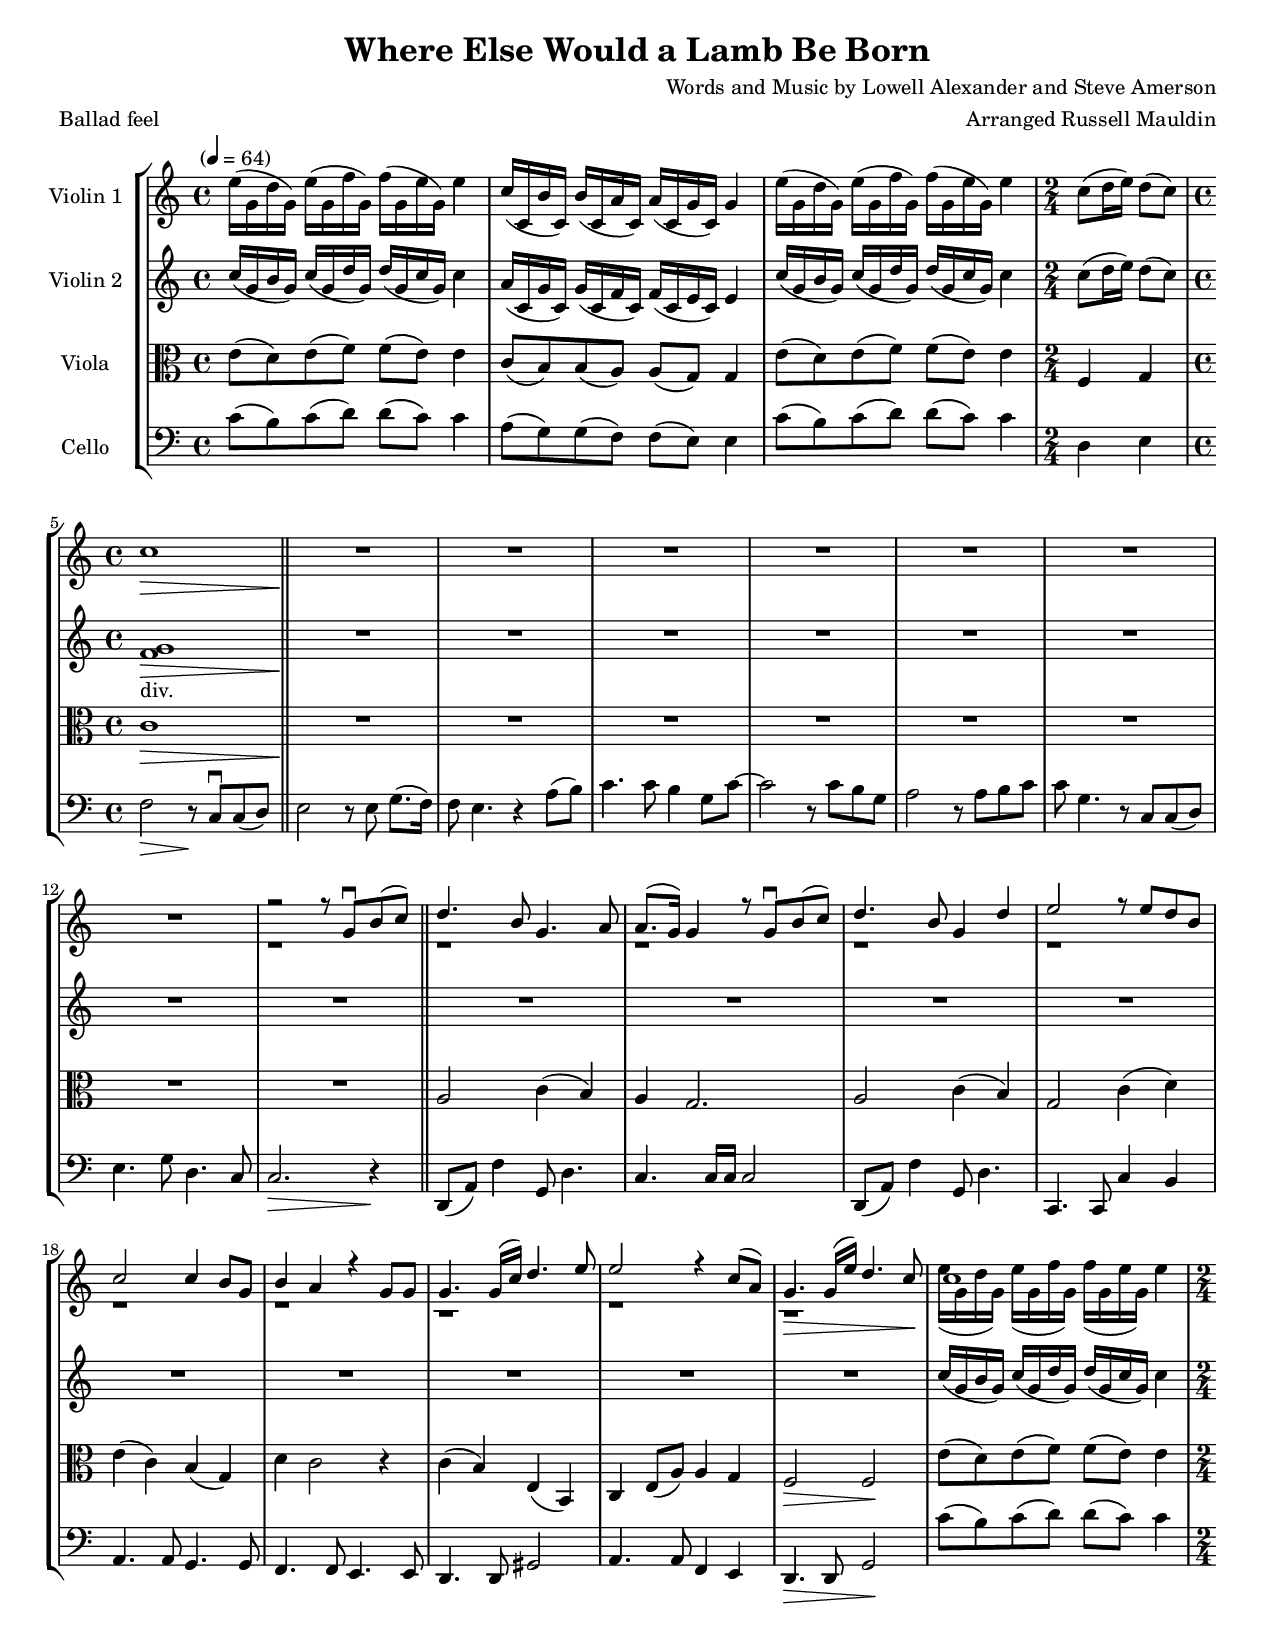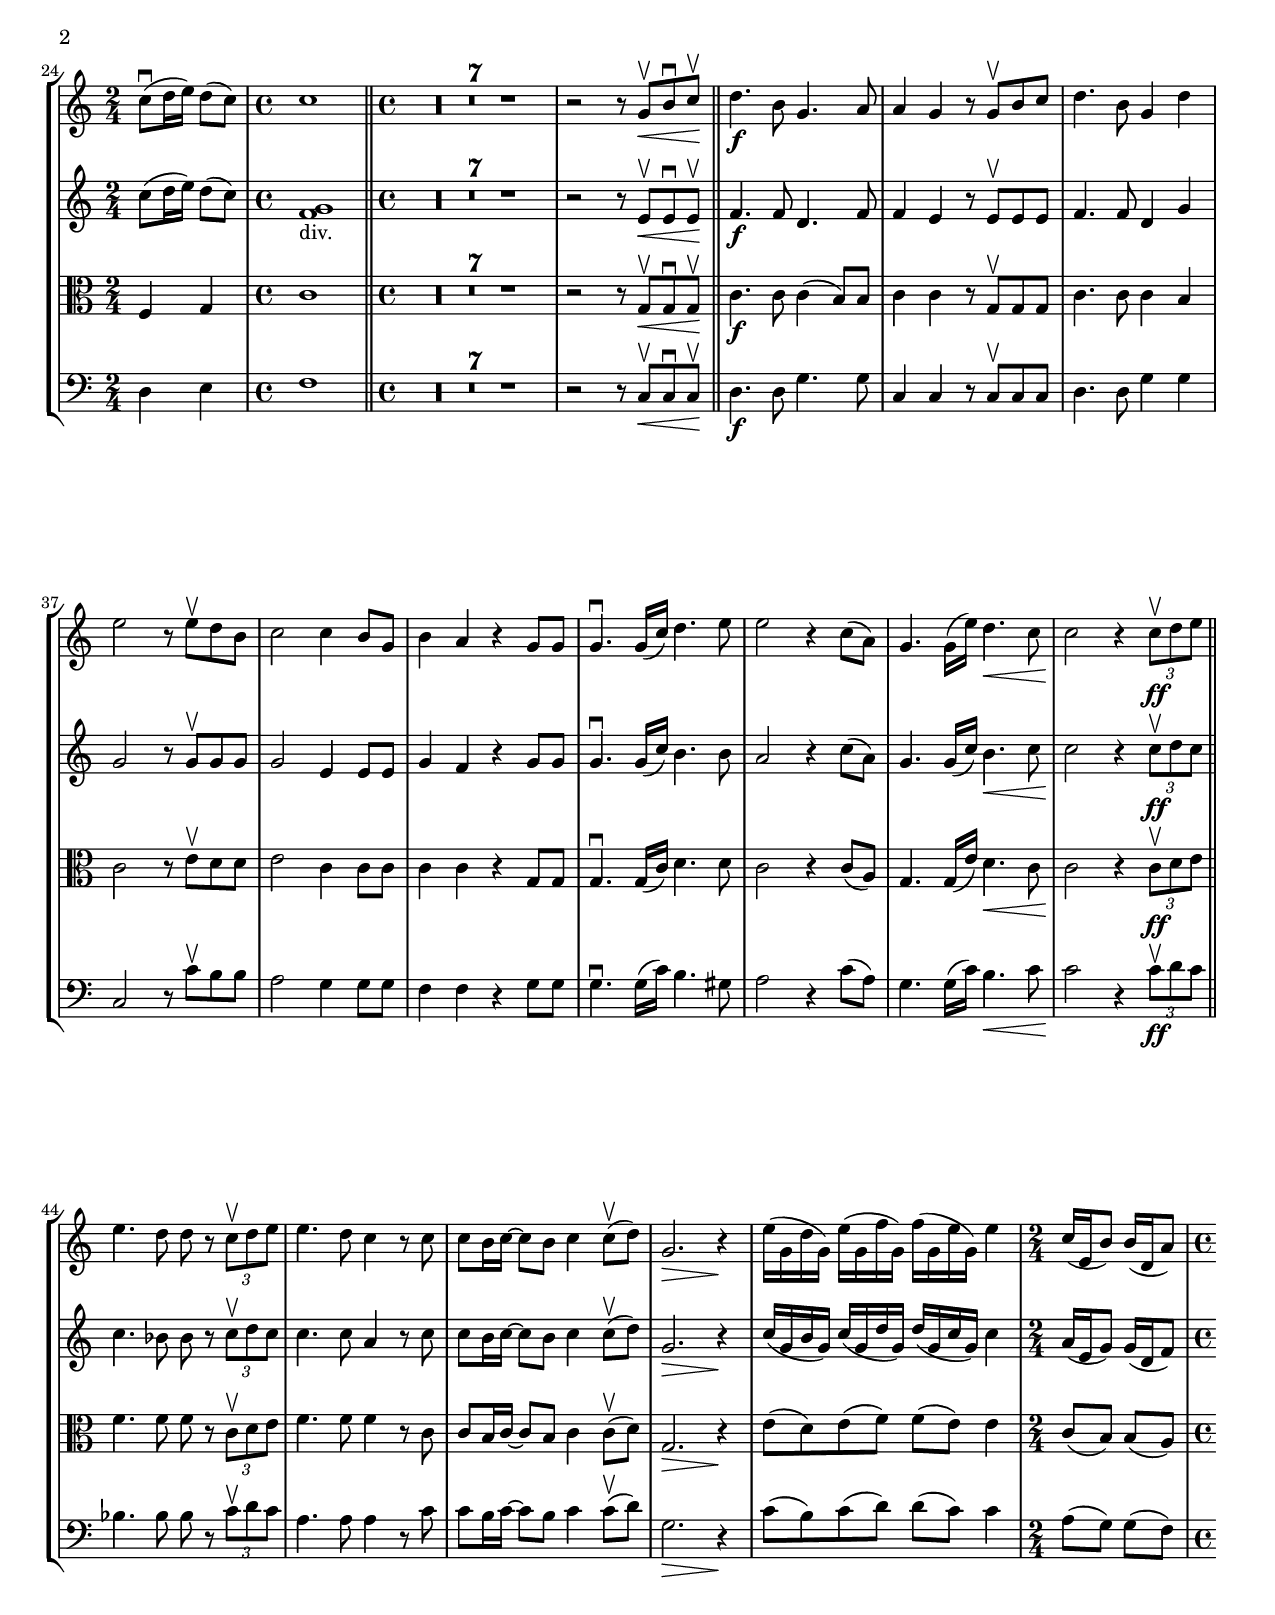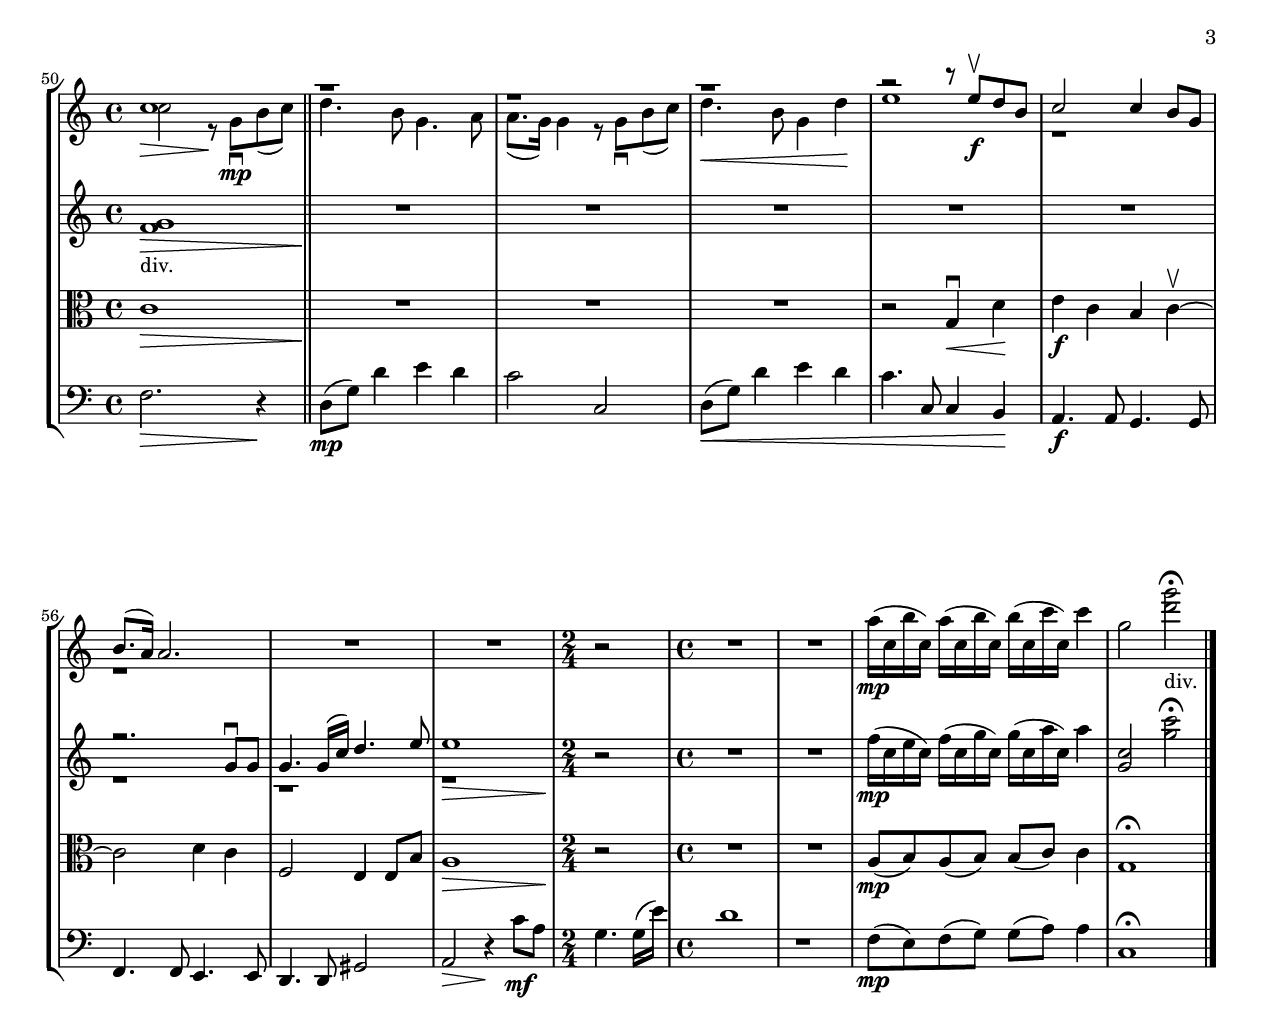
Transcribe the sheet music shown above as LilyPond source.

\version "2.20.0"
\version "2.20.0"
\language "english"
#(set-default-paper-size "letter")
#(set-global-staff-size 18)

global= {
  \time 4/4
  \tempo "" 4 = 64
  \key c \major
  \compressFullBarRests
}

\header {
    title = "Where Else Would a Lamb Be Born"
    composer = "Words and Music by Lowell Alexander and Steve Amerson"
    arranger = "Arranged Russell Mauldin"
    meter = "Ballad feel"
}

sfp = #(make-dynamic-script "sfp")

violinOne = \new Voice \relative c'' {
  \set Staff.instrumentName = # "Violin 1 "
  \set Staff.midiInstrument = "violin"

  e16( g, d' g,) e'( g, f' g,) f'( g, e' g,) e'4 | c16( c, b' c,) b'( c, a' c,) a'( c, g' c,) g'4 | e'16( g, d' g,) e'( g, f' g,) f'( g, e' g,) e'4 | \time 2/4
  c8( d16 e) d8( c) | \time 4/4 c1\> \bar "||"
  R1*7\! |      << { \voiceOne r2 r8 g\downbow b( c) \bar "||" d4. b8 g4. a8 |
                           a8.( g16) g4 r8 g\downbow b( c) | d4. b8 g4 d' |
                           e2 r8 e d b | c2 c4 b8 g | b4 a r g8 g |
                           g4. g16( c) d4. e8 |e2 r4 c8( a) | g4.\> g16( e') d4. c8\! |
                           c1 | }
    \new Voice { \voiceTwo r1 \bar "||" r1 |
                           r1 | r1 |
                           r1 | r1 | r1 |
                           r1 | r1 | r1 |
                           e16( g, d' g,) e'( g, f' g,) f'( g, e' g,) e'4 | }
            >> \oneVoice
  \time 2/4 c8(\downbow d16 e) d8( c) | \time 4/4 c1 \bar "||"
  R1*7 | r2 r8 g\upbow\< b\downbow c\upbow\! \bar "||"
  d4.\f b8 g4. a8 | a4 g4 r8 g\upbow b c | d4. b8 g4 d' |
  e2 r8 e\upbow d b | c2 c4 b8 g | b4 a r g8 g |
  g4.\downbow g16( c) d4. e8 | e2 r4 c8( a) | g4. g16( e') d4.\< c8 |
  c2\! r4 \tuplet 3/2 { c8\upbow\ff d e } \bar "||" e4. d8 d r \tuplet 3/2 { c8\upbow d e } |
  e4. d8 c4 r8 c | c b16 c16~ c8 b c4 c8(\upbow d) | g,2.\> r4\! |
  e'16( g, d' g,) e'( g, f' g,) f'( g, e' g,) e'4 | \time 2/4 c16( e, b'8) b16( d, a'8) | \time 4/4 << { \voiceOne \once \override Hairpin.shorten-pair = #'(0 . 10) c1\> \bar "||"
    r1\! | r1| r1 |
    r2 r8 e\upbow\f d b | c2 c4 b8 g |
    b8.( a16) a2. | } \new Voice { \voiceTwo c2 r8 g8\downbow\mp b( c) \bar "||"
    d4. b8 g4. a8 | a8.( g16) g4 r8 g\downbow b( c) | d4.\< b8 g4 d'\! |
    e1 | r1 |
    r1 | } >> \oneVoice
  R1*2 | \time 2/4 r2 | \time 4/4
  R1*2 | a16(\mp c, b' c,) a'( c, b' c,) b'( c, c' c,) c'4 | g2 <g' d>2\fermata_"div."

  \bar "|."
}

violinTwo = \new Voice \relative c'' {
  \set Staff.instrumentName = # "Violin 2 "
  \set Staff.midiInstrument = "violin"

  c16( g b g) c( g d' g,) d'( g, c g) c4 | a16( c, g' c,) g'( c, f c) f( c e c) e4 | c'16( g b g) c( g d' g,) d'( g, c g) c4 | \time 2/4
  c8( d16 e) d8( c) | \time 4/4 <g f>1\>_"div." \bar "||"
  R1*8\! \bar "||"
  R1*9 |
  c16( g b g) c( g d' g,) d'( g, c g) c4 |  \time 2/4 c8( d16 e) d8( c) | \time 4/4 <g f>1_"div." \bar "||"
  R1*7 | r2 r8 e\upbow\< e\downbow e\upbow\! \bar "||"
  f4.\f f8 d4. f8 | f4 e r8 e\upbow e e | f4. f8 d4 g |
  g2 r8 g\upbow g g | g2 e4 e8 e | g4 f r g8 g |
  g4.\downbow g16( c) b4. b8 | a2 r4 c8( a) | g4. g16( c) b4.\< c8 |
  c2\! r4 \tuplet 3/2 { c8\upbow\ff d c } \bar "||" c4. bf8 bf r \tuplet 3/2 { c8\upbow d c } |
  c4. c8 a4 r8 c | c b16 c~ c8 b c4 c8(\upbow d) | g,2.\> r4\! |
  c16( g b g) c( g d' g,) d'( g, c g) c4 |  \time 2/4 a16( e g8) g16( d f8) | \time 4/4 <g f>1\>_"div." \bar "||"
  R1*5\! |
          <<    { \voiceOne r2. g8\downbow g | g4. g16( c) d4. e8 |
                         e1\> | }
     \new Voice { \voiceTwo r1 | r1 |
                            r1| } >> \oneVoice \time 2/4 r2\! | \time 4/4
  R1*2 | f16(\mp c e c) f( c g' c,) g'( c, a' c,) a'4 | <c, g>2 <c' g>2\fermata

  \bar "|."
}

viola = \new Voice \relative c' {
  \set Staff.instrumentName = # "Viola "
  \set Staff.midiInstrument = "viola"
  \clef alto

  e8( d) e( f) f( e) e4 | c8( b) b( a) a( g) g4 | e'8( d) e( f) f( e) e4 | \time 2/4
  f, g | \time 4/4  c1\> \bar "||"
  R1*8\! \bar "||" a2 c4( b) |
  a g2. | a2 c4( b) |
  g2 c4( d) | e( c) b( g) | d' c2 r4 |
  c4( b) e,( b) | c4 e8( a) a4 g | f2\> f2\! |
  e'8( d) e( f) f( e) e4 | \time 2/4 f, g | c1 \bar "||" \time 4/4
  R1*7 | r2 r8 g\upbow\< g\downbow g\upbow\! \bar "||"
  c4.\f c8 c4( b8) b | c4 c r8 g\upbow g g | c4. c8 c4 b |
  c2 r8 e\upbow d d | e2 c4 c8 c | c4 c r g8 g |
  g4.\downbow g16( c) d4. d8 | c2 r4 c8( a) | g4. g16( e') d4.\< c8 |
  c2\! r4 \tuplet 3/2 { c8\upbow\ff d e } | f4. f8 f r \tuplet 3/2 { c8\upbow d e } |
  f4. f8 f4 r8 c | c b16 c~ c8 b c4 c8(\upbow d) | g,2.\> r4\! |
  e'8( d) e( f) f( e) e4 | \time 2/4 c8( b) b( a) | \time 4/4 c1\> \bar "||"
  R1*3\! |
  r2 g4\downbow\< d'\! | e\f c b c~\upbow |
  c2 d4 c | f,2 e4 e8 b' |
  a1\> | \time 2/4 r2\! | \time 4/4
  R1*2 | a8(\mp b) a( b) b( c) c4 | g1\fermata

  \bar "|."
}

cello = \new Voice \relative c' {
  \set Staff.instrumentName = # "Cello "
  \set Staff.midiInstrument = "cello"
  \clef bass

  c8( b) c( d) d( c) c4 | a8( g) g( f) f( e) e4 | c'8( b) c( d) d( c) c4 | \time 2/4
  d, e | \time 4/4 f2\> r8\! c8\downbow c( d) \bar "||" e2 r8 e g8.( f16) |
  f8 e4. r4 a8( b) | c4. c8 b4 g8 c8~ | c2 r8 c b g |
  a2 r8 a b c | c g4. r8 c, c( d) |
  e4. g8 d4. c8 | c2.\> r4\! \bar "||" d,8( a') f'4 g,8 d'4. |
  c4. c16 c c2 | d,8( a') f'4 g,8 d'4. |
  c,4. c8 c'4 b | a4. a8 g4. g8 | f4. f8 e4. e8 |
  d4. d8 gs2 | a4. a8 f4 e | d4.\> d8 g2\! |
  c'8( b) c( d) d( c) c4 | \time 2/4 d, e | \time 4/4 f1 \bar "||"
  R1*7 | r2 r8 c8\upbow\< c\downbow c\upbow\! \bar "||"
  d4.\f d8 g4. g8 | c,4 c r8 c\upbow c c | d4. d8 g4 g |
  c,2 r8 c'\upbow b b | a2 g4 g8 g |f4 f r g8 g |
  g4.\downbow g16( c) b4. gs8 | a2 r4 c8( a) | g4. g16( c) b4.\< c8 |
  c2\! r4 \tuplet 3/2 { c8\upbow\ff d c } \bar "||" bf4. bf8 bf r \tuplet 3/2 { c8\upbow d c } |
  a4. a8 a4 r8 c | c8 b16 c~ c8 b c4 c8(\upbow d) | g,2.\> r4\! |
  c8( b) c( d) d( c) c4 | \time 2/4 a8( g) g( f) | \time 4/4 f2.\> r4\! |
  d8(\mp g) d'4 e d | c2 c, | d8(\< g) d'4 e d |
  c4. c,8 c4 b\! | a4.\f a8 g4. g8 |
  f4. f8 e4. e8 | d4. d8 gs2 |
  a2\> r4\! c'8\mf a | \time 2/4 g4. g16( e') | \time 4/4 d1 |
  r1 | f,8(\mp e) f( g) g( a) a4 | c,1\fermata


  \bar "|."
}

music = {
  <<
    \tag #'score \tag #'vn1 \new Staff << \global \violinOne >>
    \tag #'score \tag #'vn2 \new Staff << \global \violinTwo >>
    \tag #'score \tag #'vla \new Staff << \global \viola >>
    \tag #'score \tag #'vlc \new Staff << \global \cello >>
  >>
}

\score {
  \new StaffGroup \keepWithTag #'score \music
  \layout { }
  \midi { }
}
